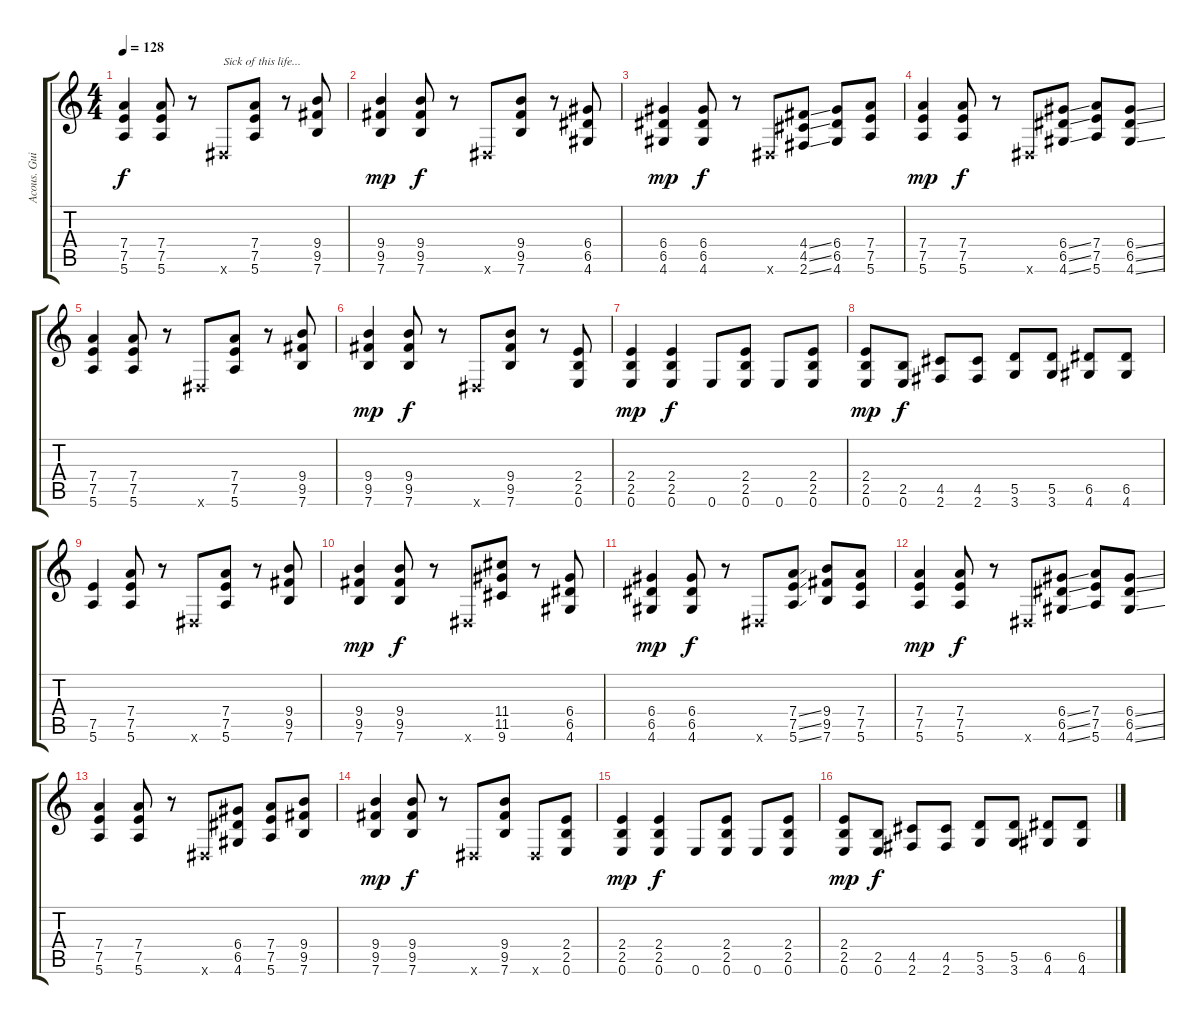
\track ("Acous. Guitar" "Acous. Gui") {instrument acousticguitarsteel}
\staff {score tabs}
\tuning (E4 B3 G3 D3 A2 E2) {hide}
\ts (4 4)
\tempo 128
\clef g2
\ks c
(7.4 7.5 5.6).4{dy f instrument acousticguitarsteel} (7.4 7.5 5.6).8 r.8 -1.6{x}.8{txt "Sick of this life..."} (7.4 7.5 5.6).8 r.8 (9.4 9.5 7.6).8 |
(9.4 9.5 7.6).4{dy mp} (9.4 9.5 7.6).8{dy f} r.8 -1.6{x}.8 (9.4 9.5 7.6).8 r.8 (6.4 6.5 4.6).8 |
(6.4 6.5 4.6).4{dy mp} (6.4 6.5 4.6).8{dy f} r.8 -1.6{x}.8 (4.4{ss} 4.5{ss} 2.6{ss}).8 (6.4 6.5 4.6).8 (7.4 7.5 5.6).8 |
(7.4 7.5 5.6).4{dy mp} (7.4 7.5 5.6).8{dy f} r.8 -1.6{x}.8 (6.4{ss} 6.5{ss} 4.6{ss}).8 (7.4 7.5 5.6).8 (6.4{ss} 6.5{ss} 4.6{ss}).8 |
(7.4 7.5 5.6).4 (7.4 7.5 5.6).8 r.8 -1.6{x}.8 (7.4 7.5 5.6).8 r.8 (9.4 9.5 7.6).8 |
(9.4 9.5 7.6).4{dy mp} (9.4 9.5 7.6).8{dy f} r.8 -1.6{x}.8 (9.4 9.5 7.6).8 r.8 (2.4 2.5 0.6).8 |
(2.4 2.5 0.6).4{dy mp} (2.4 2.5 0.6).4{dy f} 0.6.8 (2.4 2.5 0.6).8 0.6.8 (2.4 2.5 0.6).8 |
(2.4 2.5 0.6).8{dy mp} (2.5 0.6).8{dy f} (4.5 2.6).8 (4.5 2.6).8 (5.5 3.6).8 (5.5 3.6).8 (6.5 4.6).8 (6.5 4.6).8 |
(7.5 5.6).4 (7.4 7.5 5.6).8 r.8 -1.6{x}.8 (7.4 7.5 5.6).8 r.8 (9.4 9.5 7.6).8 |
(9.4 9.5 7.6).4{dy mp} (9.4 9.5 7.6).8{dy f} r.8 -1.6{x}.8 (11.4 11.5 9.6).8 r.8 (6.4 6.5 4.6).8 |
(6.4 6.5 4.6).4{dy mp} (6.4 6.5 4.6).8{dy f} r.8 -1.6{x}.8 (7.4{ss} 7.5{ss} 5.6{ss}).8 (9.4 9.5 7.6).8 (7.4 7.5 5.6).8 |
(7.4 7.5 5.6).4{dy mp} (7.4 7.5 5.6).8{dy f} r.8 -1.6{x}.8 (6.4{ss} 6.5{ss} 4.6{ss}).8 (7.4 7.5 5.6).8 (6.4{ss} 6.5{ss} 4.6{ss}).8 |
(7.4 7.5 5.6).4 (7.4 7.5 5.6).8 r.8 -1.6{x}.8 (6.4 6.5 4.6).8 (7.4 7.5 5.6).8 (9.4 9.5 7.6).8 |
(9.4 9.5 7.6).4{dy mp} (9.4 9.5 7.6).8{dy f} r.8 -1.6{x}.8 (9.4 9.5 7.6).8 -1.6{x}.8 (2.4 2.5 0.6).8 |
(2.4 2.5 0.6).4{dy mp} (2.4 2.5 0.6).4{dy f} 0.6.8 (2.4 2.5 0.6).8 0.6.8 (2.4 2.5 0.6).8 |
(2.4 2.5 0.6).8{dy mp} (2.5 0.6).8{dy f} (4.5 2.6).8 (4.5 2.6).8 (5.5 3.6).8 (5.5 3.6).8 (6.5 4.6).8 (6.5 4.6).8
